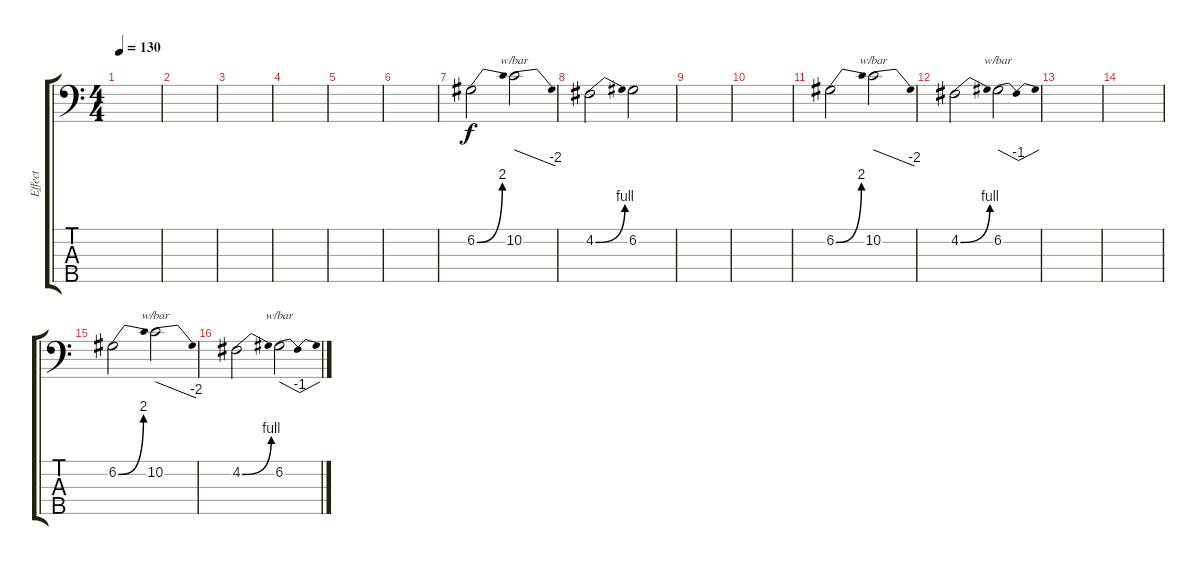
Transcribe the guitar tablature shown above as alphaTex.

\track ("Effect" "Effect") {mute instrument synthbass2}
\staff {score tabs}
\tuning (G2 D2 A1 E1 B0) {hide}
\ts (4 4)
\tempo 130
\clef f4
\ks c
|
|
|
|
|
|
6.2{be (bend 0 0 60 8)}.2 10.2.2{tbe (dive default 0 0 60 -8)} |
4.2{be (bend 0 0 60 4)}.2 6.2.2 |
|
|
6.2{be (bend 0 0 60 8)}.2 10.2.2{tbe (dive default 0 0 60 -8)} |
4.2{be (bend 0 0 60 4)}.2 6.2.2{tbe (dip default 0 0 30 -4 60 0)} |
|
|
6.2{be (bend 0 0 60 8)}.2 10.2.2{tbe (dive default 0 0 60 -8)} |
4.2{be (bend 0 0 60 4)}.2 6.2.2{tbe (dip default 0 0 30 -4 60 0)}
